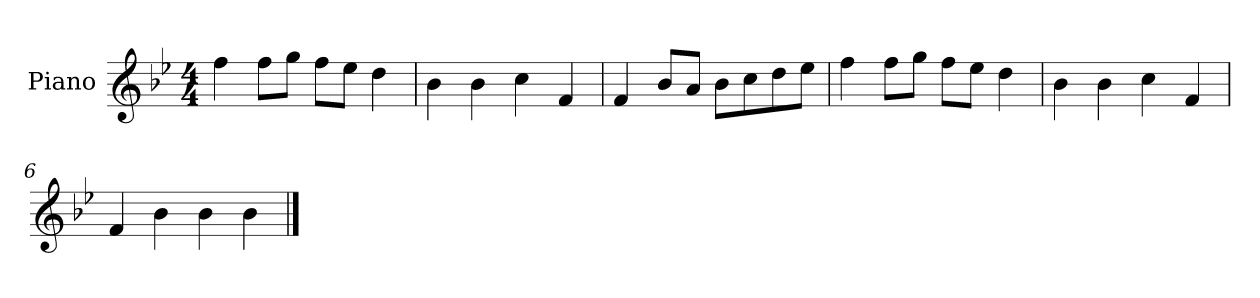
**kern
*part1
*staff1
*I"Piano
*I'P-no
*clefG2
*k[b-e-]
*M4/4
*MM90
=1
4ff\
8ff\L
8gg\J
8ff\L
8ee-\J
4dd\
=2
4b-\
4b-\
4cc\
4f/
=3
4f/
8b-/L
8a/J
8b-\L
8cc\
8dd\
8ee-\J
=4
4ff\
8ff\L
8gg\J
8ff\L
8ee-\J
4dd\
=5
4b-\
4b-\
4cc\
4f/
=6
4f/
4b-\
4b-\
4b-\
==
*-
